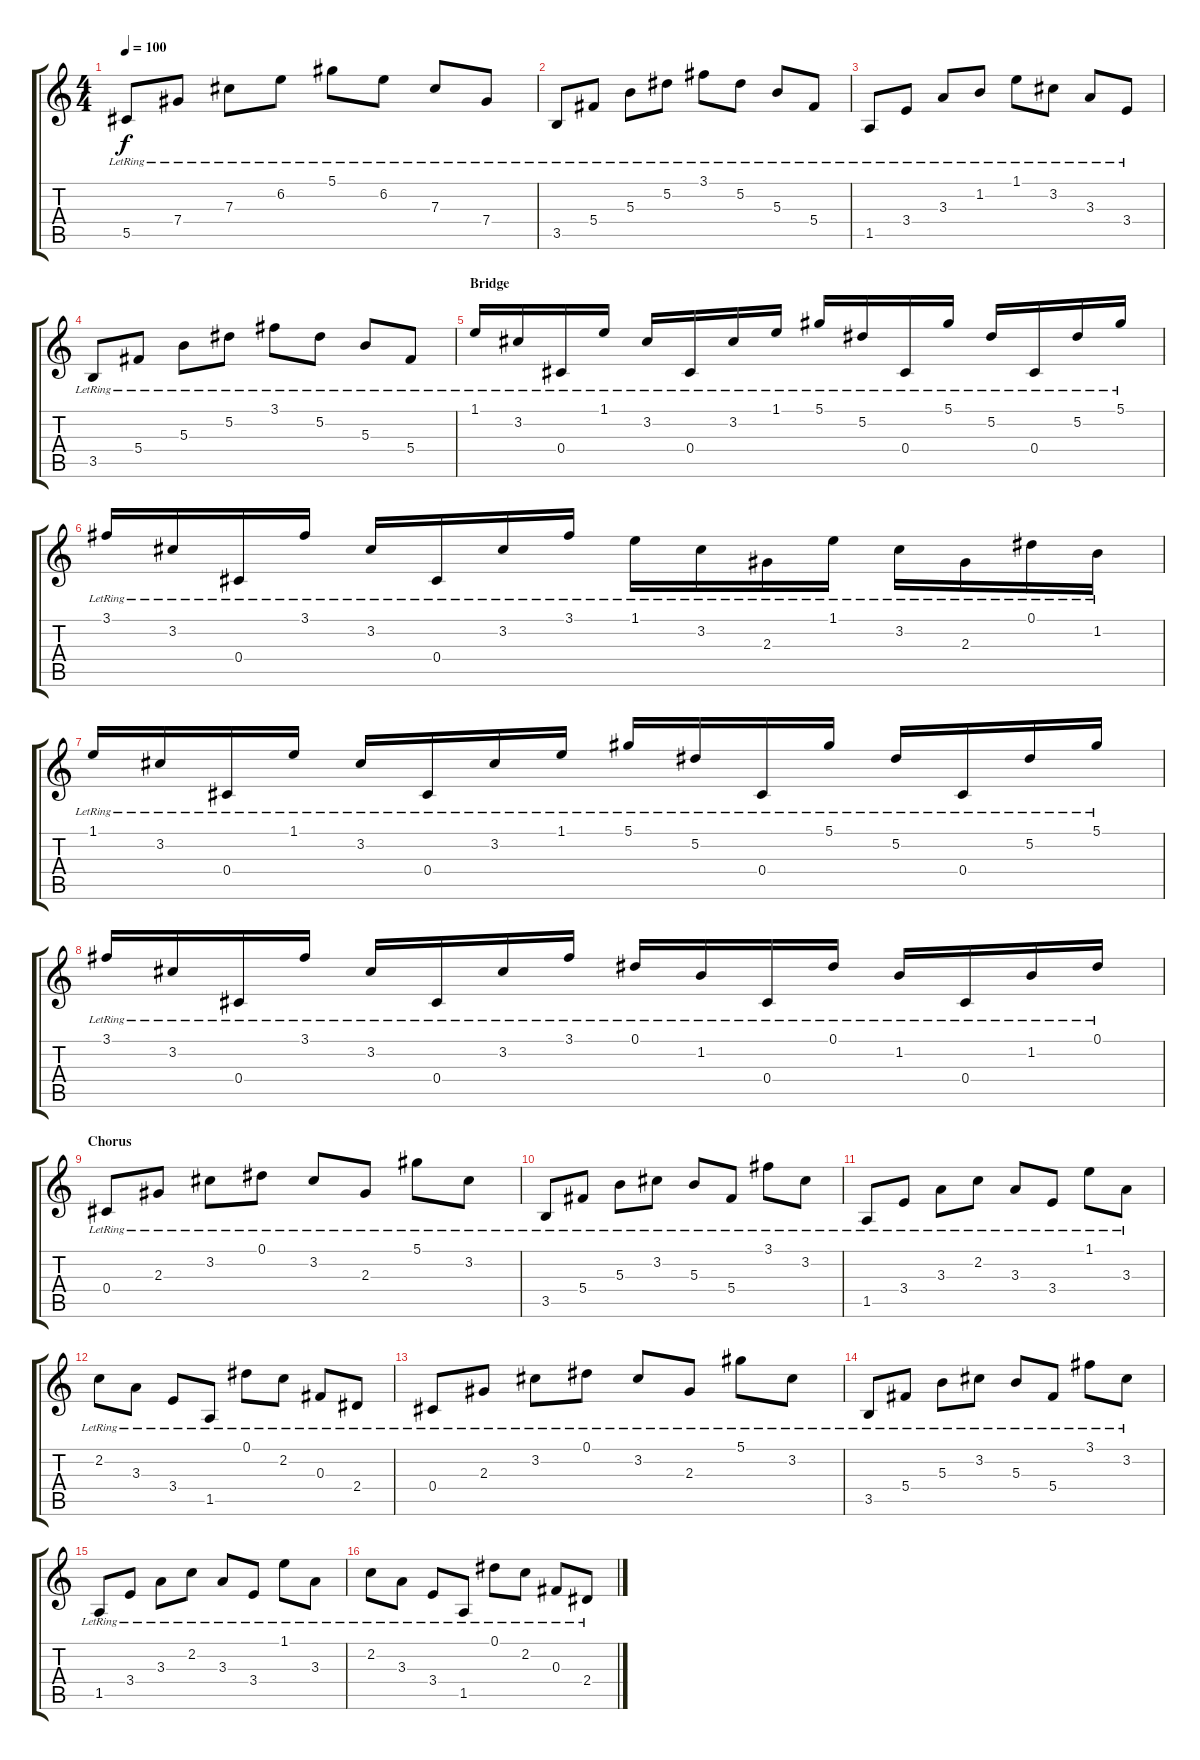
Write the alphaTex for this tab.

\track "" {instrument acousticguitarsteel}
\staff {score tabs}
\tuning (Eb4 Bb3 Gb3 Db3 Ab2 Eb2) {hide}
\ts (4 4)
\tempo 100
\clef g2
\ks c
5.5{lr}.8{dy f} 7.4{lr}.8 7.3{lr}.8 6.2{lr}.8 5.1{lr}.8 6.2{lr}.8 7.3{lr}.8 7.4{lr}.8 |
3.5{lr}.8 5.4{lr}.8 5.3{lr}.8 5.2{lr}.8 3.1{lr}.8 5.2{lr}.8 5.3{lr}.8 5.4{lr}.8 |
1.5{lr}.8 3.4{lr}.8 3.3{lr}.8 1.2{lr}.8 1.1{lr}.8 3.2{lr}.8 3.3{lr}.8 3.4{lr}.8 |
3.5{lr}.8 5.4{lr}.8 5.3{lr}.8 5.2{lr}.8 3.1{lr}.8 5.2{lr}.8 5.3{lr}.8 5.4{lr}.8 |
\section ("" "Bridge")
1.1{lr}.16{volume 15 balance 8} 3.2{lr}.16 0.4{lr}.16 1.1{lr}.16 3.2{lr}.16 0.4{lr}.16 3.2{lr}.16 1.1{lr}.16 5.1{lr}.16 5.2{lr}.16 0.4{lr}.16 5.1{lr}.16 5.2{lr}.16 0.4{lr}.16 5.2{lr}.16 5.1{lr}.16 |
3.1{lr}.16 3.2{lr}.16 0.4{lr}.16 3.1{lr}.16 3.2{lr}.16 0.4{lr}.16 3.2{lr}.16 3.1{lr}.16 1.1{lr}.16 3.2{lr}.16 2.3{lr}.16 1.1{lr}.16 3.2{lr}.16 2.3{lr}.16 0.1{lr}.16 1.2{lr}.16 |
1.1{lr}.16 3.2{lr}.16 0.4{lr}.16 1.1{lr}.16 3.2{lr}.16 0.4{lr}.16 3.2{lr}.16 1.1{lr}.16 5.1{lr}.16 5.2{lr}.16 0.4{lr}.16 5.1{lr}.16 5.2{lr}.16 0.4{lr}.16 5.2{lr}.16 5.1{lr}.16 |
3.1{lr}.16 3.2{lr}.16 0.4{lr}.16 3.1{lr}.16 3.2{lr}.16 0.4{lr}.16 3.2{lr}.16 3.1{lr}.16 0.1{lr}.16 1.2{lr}.16 0.4{lr}.16 0.1{lr}.16 1.2{lr}.16 0.4{lr}.16 1.2{lr}.16 0.1{lr}.16 |
\section ("" "Chorus")
0.4{lr}.8 2.3{lr}.8 3.2{lr}.8 0.1{lr}.8 3.2{lr}.8 2.3{lr}.8 5.1{lr}.8 3.2{lr}.8 |
3.5{lr}.8 5.4{lr}.8 5.3{lr}.8 3.2{lr}.8 5.3{lr}.8 5.4{lr}.8 3.1{lr}.8 3.2{lr}.8 |
1.5{lr}.8 3.4{lr}.8 3.3{lr}.8 2.2{lr}.8 3.3{lr}.8 3.4{lr}.8 1.1{lr}.8 3.3{lr}.8 |
2.2{lr}.8 3.3{lr}.8 3.4{lr}.8 1.5{lr}.8 0.1{lr}.8 2.2{lr}.8 0.3{lr}.8 2.4{lr}.8 |
0.4{lr}.8 2.3{lr}.8 3.2{lr}.8 0.1{lr}.8 3.2{lr}.8 2.3{lr}.8 5.1{lr}.8 3.2{lr}.8 |
3.5{lr}.8 5.4{lr}.8 5.3{lr}.8 3.2{lr}.8 5.3{lr}.8 5.4{lr}.8 3.1{lr}.8 3.2{lr}.8 |
1.5{lr}.8 3.4{lr}.8 3.3{lr}.8 2.2{lr}.8 3.3{lr}.8 3.4{lr}.8 1.1{lr}.8 3.3{lr}.8 |
2.2{lr}.8 3.3{lr}.8 3.4{lr}.8 1.5{lr}.8 0.1{lr}.8 2.2{lr}.8 0.3{lr}.8 2.4{lr}.8
